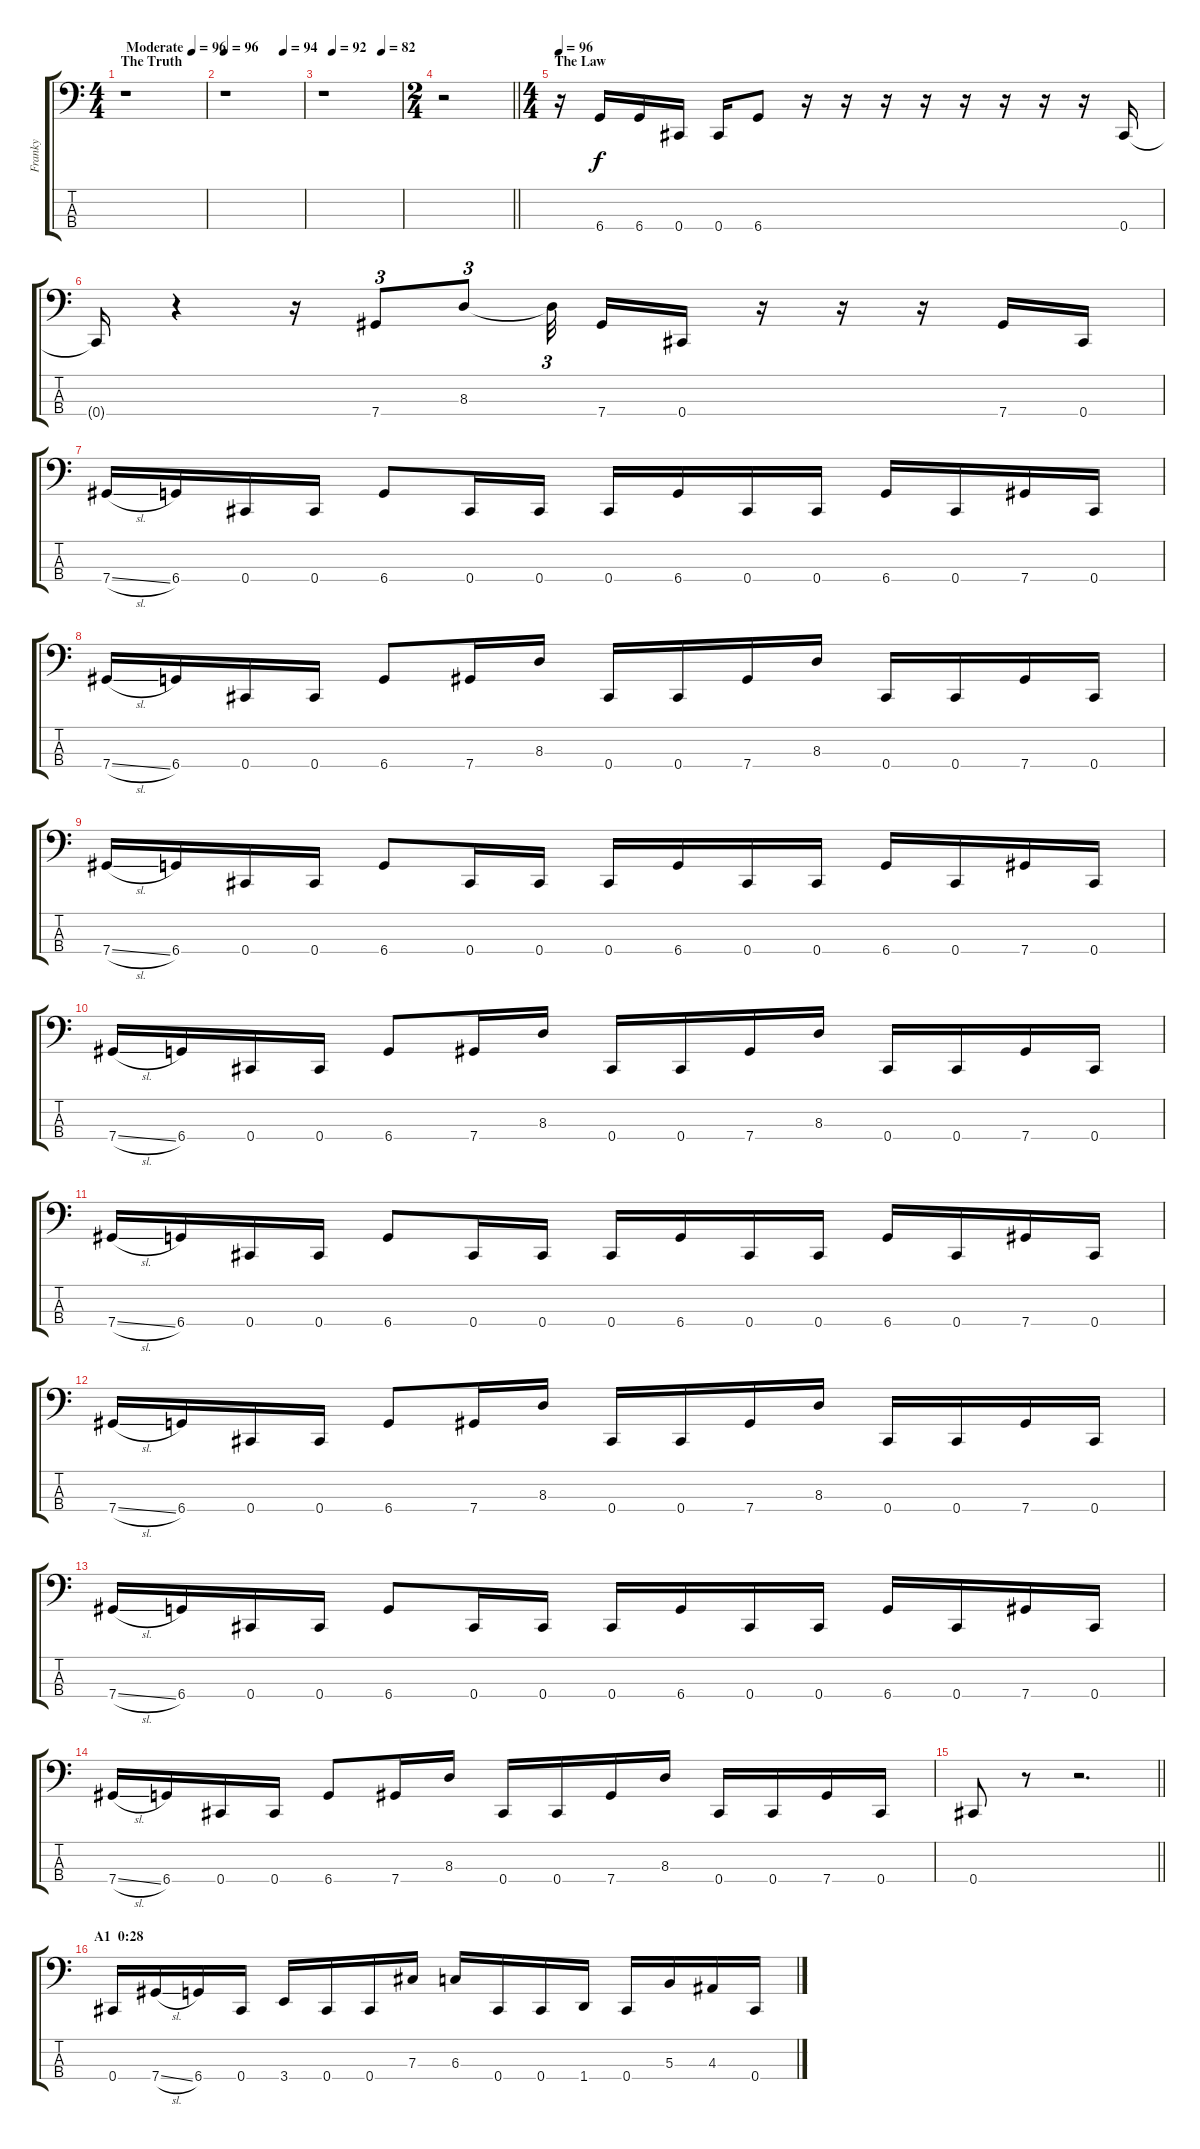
\track ("Franky" "Franky") {instrument electricbassfinger}
\staff {score tabs}
\tuning (E2 B1 Gb1 Db1) {hide}
\ts (4 4)
\section ("" "The Truth")
\tempo (96 "Moderate")
\tempo 100
\tempo (96 "Moderate")
\clef f4
\ks c
r.1{dy f instrument electricbassfinger} |
\tempo 96
\tempo (94 0.75)
r.1 |
\tempo (92 0.125)
\tempo (82 0.75)
r.1 |
\ts (2 4)
\barLineRight lightlight
r.2 |
\ts (4 4)
\section ("" "The Law")
\tempo 96
r.16{volume 16 balance 8} 6.4.16 6.4.16 0.4.16 0.4.16 6.4.8 r.16 r.16 r.16 r.16 r.16 r.16 r.16 r.16 0.4.16 |
0.4{t}.16 r.4 r.16 7.4.8{tu (3 2)} 8.3.8{tu (3 2)} 8.3{t}.32{tu (3 2) beam splitsecondary} 7.4.16 0.4.16 r.16 r.16 r.16 7.4.16 0.4.16 |
7.4{sl}.16 6.4.16 0.4.16 0.4.16 6.4.8 0.4.16 0.4.16 0.4.16 6.4.16 0.4.16 0.4.16 6.4.16 0.4.16 7.4.16 0.4.16 |
7.4{sl}.16 6.4.16 0.4.16 0.4.16 6.4.8 7.4.16 8.3.16 0.4.16 0.4.16 7.4.16 8.3.16 0.4.16 0.4.16 7.4.16 0.4.16 |
7.4{sl}.16 6.4.16 0.4.16 0.4.16 6.4.8 0.4.16 0.4.16 0.4.16 6.4.16 0.4.16 0.4.16 6.4.16 0.4.16 7.4.16 0.4.16 |
7.4{sl}.16 6.4.16 0.4.16 0.4.16 6.4.8 7.4.16 8.3.16 0.4.16 0.4.16 7.4.16 8.3.16 0.4.16 0.4.16 7.4.16 0.4.16 |
7.4{sl}.16 6.4.16 0.4.16 0.4.16 6.4.8 0.4.16 0.4.16 0.4.16 6.4.16 0.4.16 0.4.16 6.4.16 0.4.16 7.4.16 0.4.16 |
7.4{sl}.16 6.4.16 0.4.16 0.4.16 6.4.8 7.4.16 8.3.16 0.4.16 0.4.16 7.4.16 8.3.16 0.4.16 0.4.16 7.4.16 0.4.16 |
7.4{sl}.16 6.4.16 0.4.16 0.4.16 6.4.8 0.4.16 0.4.16 0.4.16 6.4.16 0.4.16 0.4.16 6.4.16 0.4.16 7.4.16 0.4.16 |
7.4{sl}.16 6.4.16 0.4.16 0.4.16 6.4.8 7.4.16 8.3.16 0.4.16 0.4.16 7.4.16 8.3.16 0.4.16 0.4.16 7.4.16 0.4.16 |
\barLineRight lightlight
0.4.8 r.8 r.2{d} |
\section ("" "A1  0:28")
0.4.16{volume 16 balance 8} 7.4{sl}.16 6.4.16 0.4.16 3.4.16 0.4.16 0.4.16 7.3.16 6.3.16 0.4.16 0.4.16 1.4.16 0.4.16 5.3.16 4.3.16 0.4.16
